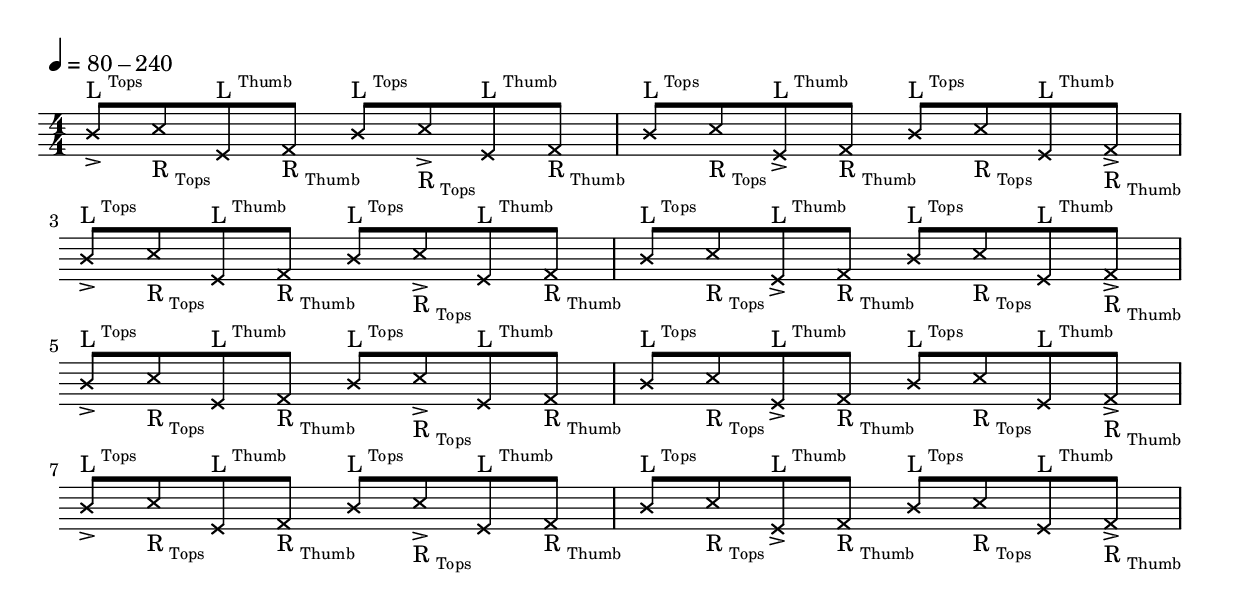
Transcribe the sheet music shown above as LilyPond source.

\version "2.24.1"
\include "../../global.ly"

\layout {
  indent = -3.5
}

\relative {
  \defaultScoreSettings
  \tempo 4 = 80 - 240
  \time 4/4

  \rimNote

  \repeat unfold 4 {
    b'8^\LTopsTop-> c_\RTopsBtm   e,^\LThumbTop   f_\RThumbBtm   
     b8^\LTopsTop   c_\RTopsBtm-> e,^\LThumbTop   f_\RThumbBtm   
     b8^\LTopsTop   c_\RTopsBtm   e,^\LThumbTop-> f_\RThumbBtm   
     b8^\LTopsTop   c_\RTopsBtm   e,^\LThumbTop   f_\RThumbBtm-> 
    \break
  }

  \resetNoteHead
}